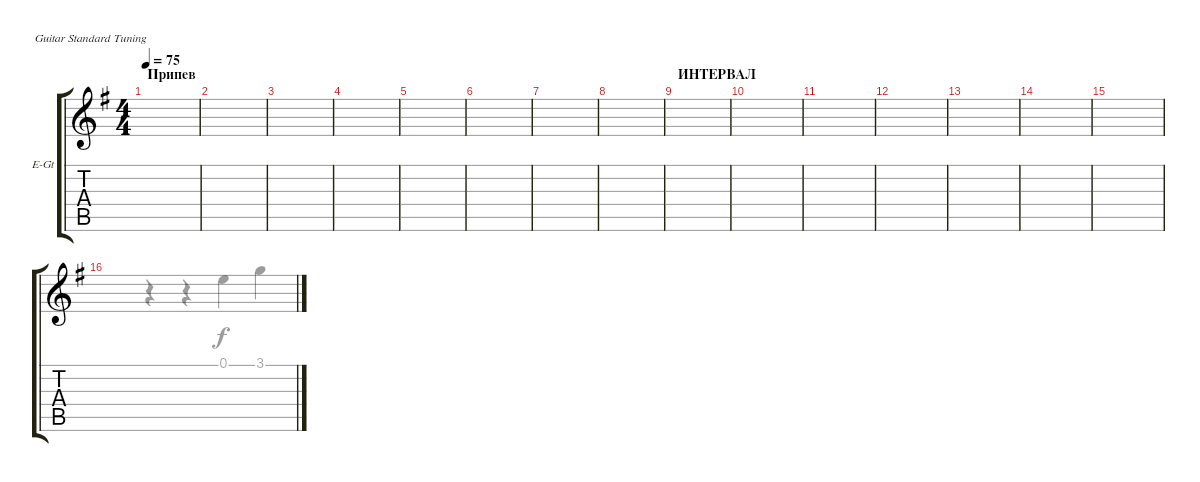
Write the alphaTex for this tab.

\bracketExtendMode groupsimilarinstruments
\firstSystemTrackNameOrientation horizontal
\otherSystemsTrackNameOrientation horizontal
\track ("Electric Guitar" "E-Gt") {instrument electricguitarclean}
\staff {score tabs}
\tuning (E4 B3 G3 D3 A2 E2)
\voice
\ts (4 4)
\section ("" "Припев")
\tempo 75
\clef g2
\scale
0.5
\ks eminor
|
\scale
0.5 |
\scale
0.5 |
\scale
0.5 |
\scale
0.5 |
\scale
0.5 |
\scale
0.5 |
\scale
0.5 |
\section ("" "ИНТЕРВАЛ")
\scale
0.5 |
\scale
0.5 |
\scale
0.5 |
\scale
0.5 |
\scale
0.5 |
\scale
0.5 |
\scale
0.5 |
\scale
0.5
\voice
\clef g2
\ottava regular
\simile none
\scale
0.5
\ks eminor
|
\scale
0.5 |
\scale
0.5 |
\scale
0.5 |
\scale
0.5 |
\scale
0.5 |
\scale
0.5 |
\scale
0.5 |
\scale
0.5 |
\scale
0.5 |
\scale
0.5 |
\scale
0.5 |
\scale
0.5 |
\scale
0.5 |
\scale
0.5 |
\scale
0.5 r.4 r.4 0.1.4 3.1.4
